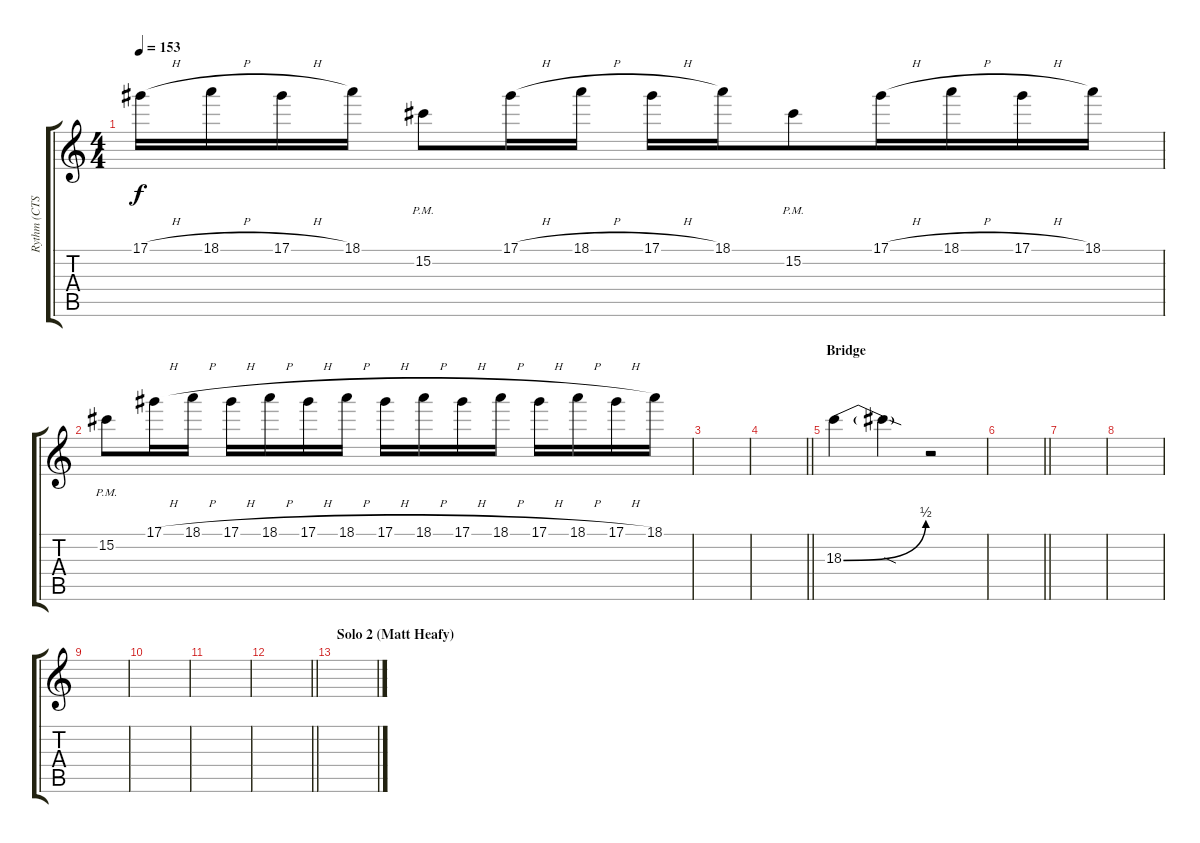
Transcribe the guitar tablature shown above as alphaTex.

\track ("Rythm (CTS) / Extra (IW)" "Rythm (CTS") {instrument overdrivenguitar}
\staff {score tabs}
\tuning (Eb4 Bb3 Gb3 Db3 Ab2 Db2) {hide}
\ts (4 4)
\tempo 153
\clef g2
\ks c
17.1{h}.16{dy f volume 13} 18.1{h}.16 17.1{h}.16 18.1.16 15.2{pm}.8{beam merge} 17.1{h}.16 18.1{h}.16 17.1{h}.16 18.1.16 15.2{pm}.8{beam merge} 17.1{h}.16 18.1{h}.16 17.1{h}.16 18.1.16 |
15.2{pm}.8{beam merge} 17.1{h}.16 18.1{h}.16 17.1{h}.16 18.1{h}.16{beam merge} 17.1{h}.16 18.1{h}.16 17.1{h}.16 18.1{h}.16{beam merge} 17.1{h}.16 18.1{h}.16 17.1{h}.16 18.1{h}.16{beam merge} 17.1{h}.16 18.1.16 |
|
\barLineRight lightlight
|
\section ("" "Bridge")
18.3{be (bend 0 0 60 2)}.4 18.3{sod t}.4 r.2 |
\barLineRight lightlight
|
|
|
|
|
|
\barLineRight lightlight
|
\section ("" "Solo 2 (Matt Heafy)")
